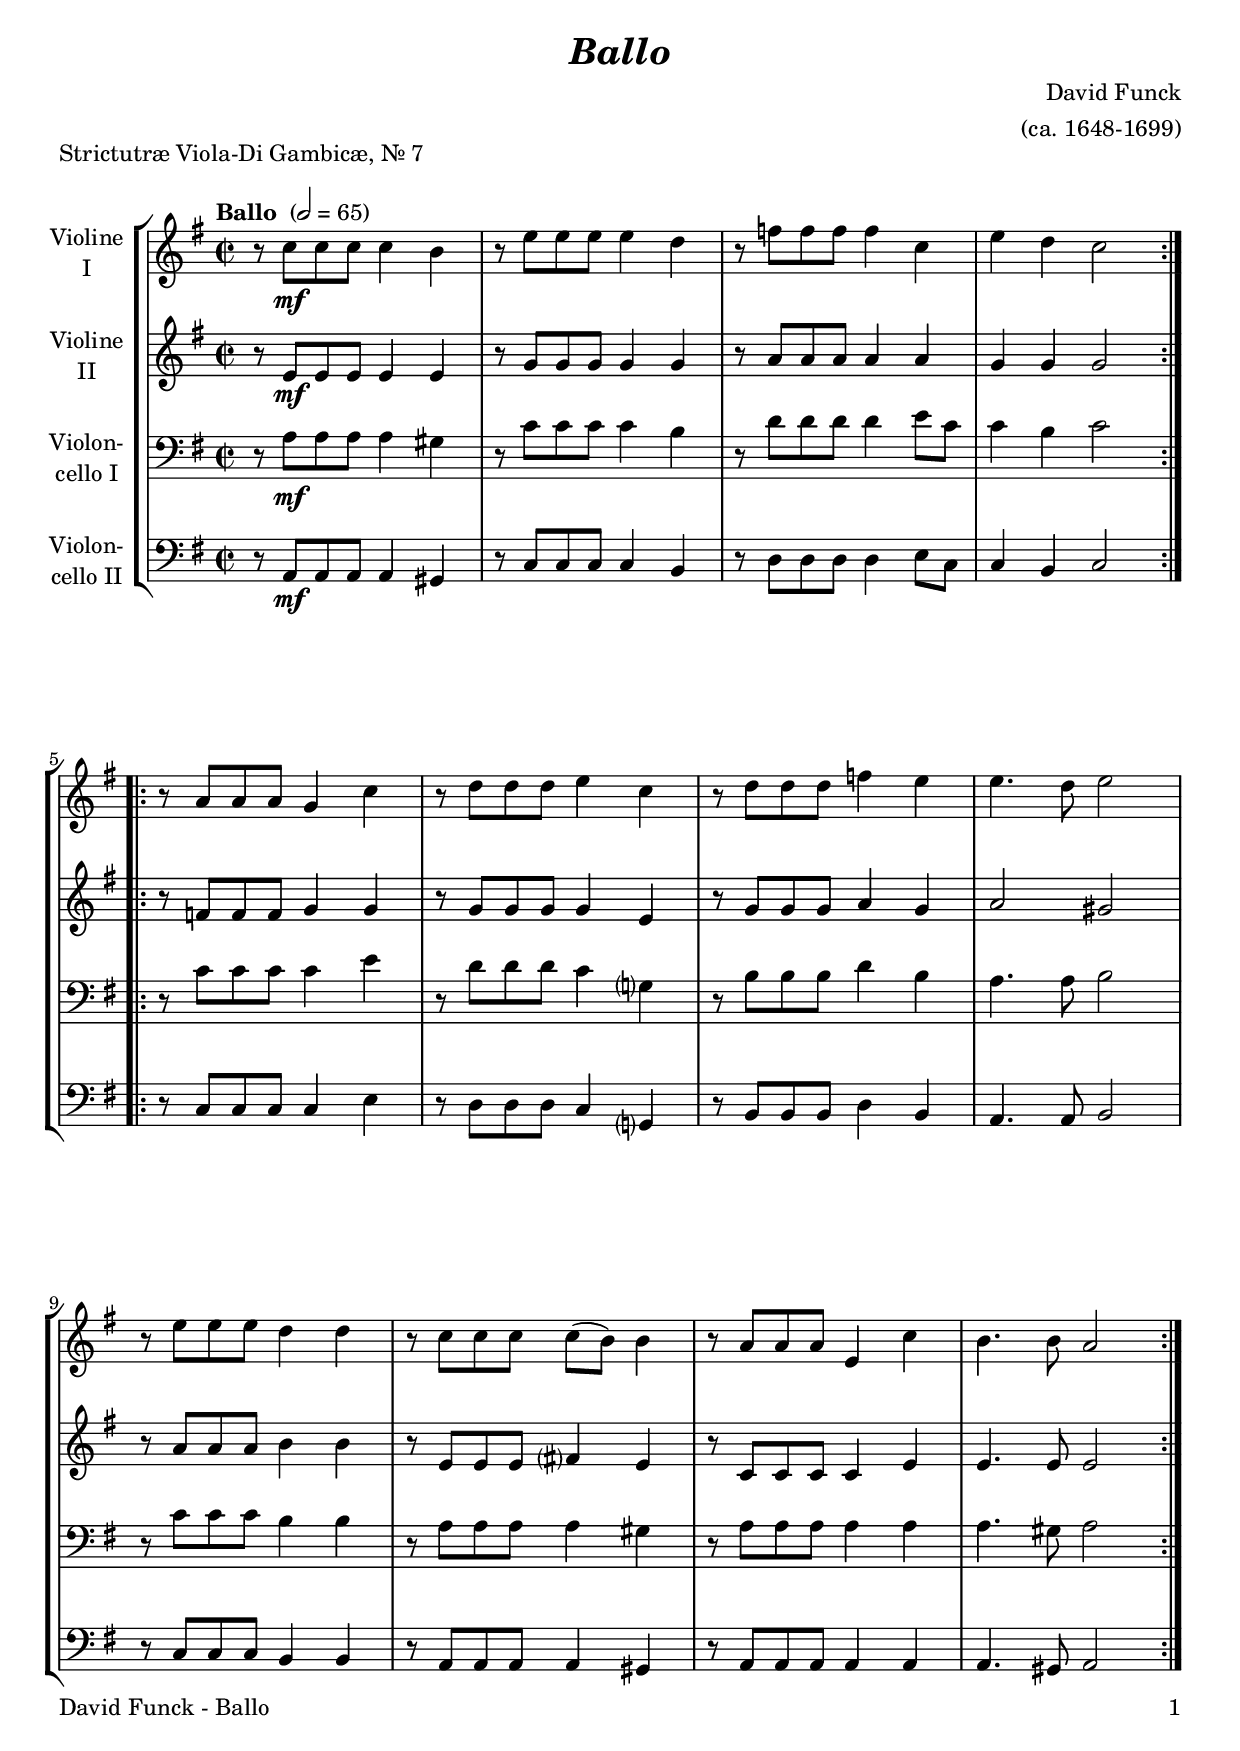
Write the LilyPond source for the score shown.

\version "2.24.1"
\include "deutsch.ly"

#(set-global-staff-size 20)

\header {
  title     = \markup \bold \italic "Ballo"
  composer  = "David Funck"
  arranger  = "(ca. 1648-1699)"
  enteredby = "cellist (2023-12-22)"
  piece     = "Strictutræ Viola-Di Gambicæ, Nr. 7"
}

voiceconsts = {
  \key d \minor
  \time 2/2
  \clef "treble"
%  \numericTimeSignature
  \compressEmptyMeasures
  % Set default beaming for all staves
%  \set Timing.beamExceptions = #'()
%  \set Timing.baseMoment     = #(ly:make-moment 1 4)
%  \set Timing.beatStructure  = #'(1 1 1 1)
  \tempo "Ballo " 2=65
}

mist = "string ensemble 1"
mivl = "violin"
miba = "cello"
mipz = "pizzicato strings"

adag = \mark \markup \box \italic "Adagio"

va = \relative c'' {
  \voiceconsts

  \repeat volta 2 {
    r8 b\mf b b b4 a
    r8 d d d d4 c
    r8 es es es es4 b
    d c b2
  }

  \repeat volta 2 {
    r8 g g g f4 b
    r8 c c c d4 b
    r8 c c c es4 d
    d4. c8 d2

    r8 d d d c4 c
    r8 b b b b( a) a4
    r8 g g g d4 b'
    a4. a8 g2
  }
}

vb = \relative c' {
  \voiceconsts
  
  \repeat volta 2 {
    r8 d\mf d d d4 d
    r8 f f f f4 f
    r8 g g g g4 g
    f f f2
  }

  \repeat volta 2 {
    r8 es es es f4 f
    r8 f f f f4 d
    r8 f f f g4 f
    g2 fis

    r8 g g g a4 a
    r8 d, d d e?4 d
    r8 b b b b4 d
    d4. d8 d2
  }
}

vc = \relative c' {
  \voiceconsts
  \clef "bass"
  
  \repeat volta 2 {
    r8 g\mf g g g4 fis
    r8 b b b b4 a
    r8 c c c c4 d8 b
    b4 a b2
  }

  \repeat volta 2 {
    r8 b b b b4 d
    r8 c c c b4 f?
    r8 a a a c4 a
    g4. g8 a2

    r8 b b b a4 a
    r8 g g g g4 fis
    r8 g g g g4 g
    g4. fis8 g2
  }
}

vd = \relative c {
  \voiceconsts
  \clef "bass"
  
  \repeat volta 2 {
    r8 g\mf g g g4 fis
    r8 b b b b4 a
    r8 c c c c4 d8 b
    b4 a b2
  }

  \repeat volta 2 {
    r8 b b b b4 d
    r8 c c c b4 f?
    r8 a a a c4 a
    g4. g8 a2

    r8 b b b a4 a
    r8 g g g g4 fis
    r8 g g g g4 g
    g4. fis8 g2
  }
}


music = \new StaffGroup <<
      \new Staff {
	\set Staff.midiInstrument = \mivl
	\set Staff.instrumentName = \markup \center-column { "Violine" "I" }
	\transpose d e { \va }
      }

      \new Staff {
	\set Staff.midiInstrument = \mivl
	\set Staff.instrumentName = \markup \center-column { "Violine" "II" }
	\transpose d e { \vb }
      }

      \new Staff {
	\set Staff.midiInstrument = \miba
	\set Staff.instrumentName = \markup \center-column { "Violon-" "cello I" }
	\transpose d e { \vc }
      }

      \new Staff {
	\set Staff.midiInstrument = \miba
	\set Staff.instrumentName = \markup \center-column { "Violon-" "cello II" }
	\transpose d e { \vd }
      }
>>

\book {
   \paper {
    print-page-number = ##t
    print-first-page-number = ##t
    ragged-last-bottom = ##f
    oddHeaderMarkup = \markup \null
    evenHeaderMarkup = \markup \null
    oddFooterMarkup = \markup {
      \fill-line {
        \if \should-print-page-number
        "David Funck - Ballo" \fromproperty #'page:page-number-string
      }
    }
    evenFooterMarkup = \oddFooterMarkup
  } \score {
    \music
    \layout {}
  }

  \score {
    \unfoldRepeats \music

    \midi {
      \context {
        \Score
      }
    }
  }
}